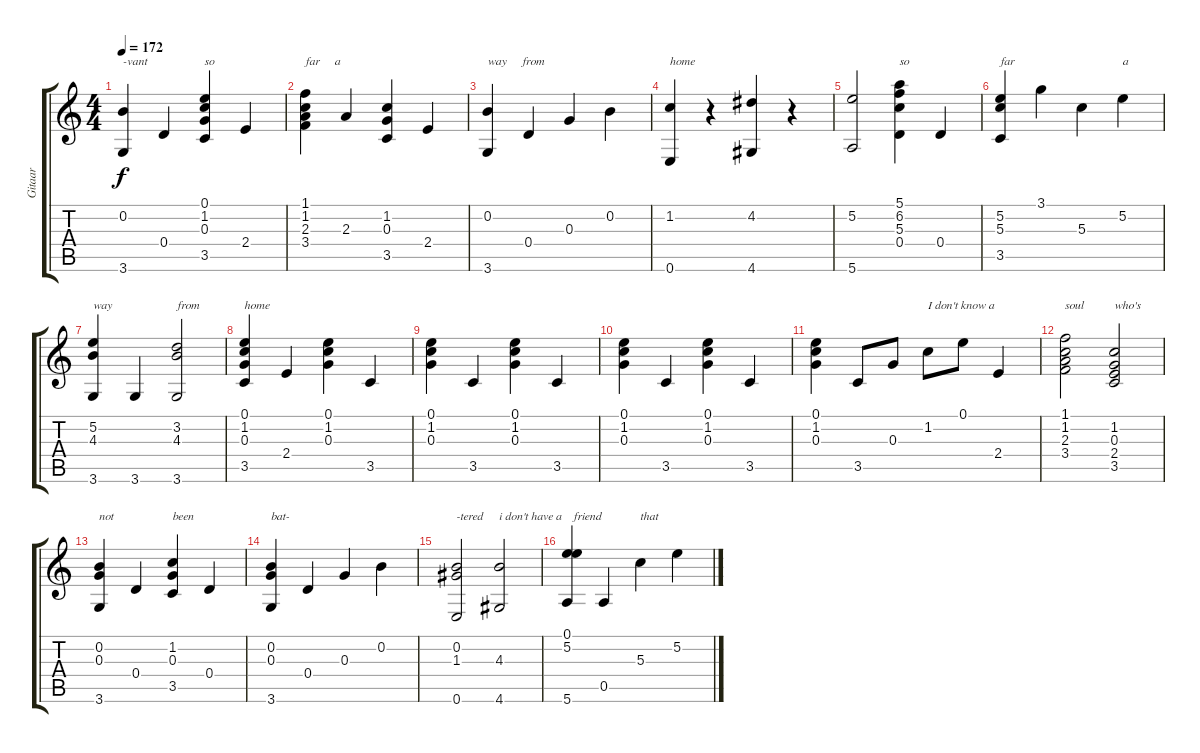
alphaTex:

\track ("Gitaar" "Gitaar") {instrument acousticguitarnylon}
\staff {score tabs}
\tuning (E4 B3 G3 D3 A2 E2) {hide}
\ts (4 4)
\tempo 172
\clef g2
\ks c
(0.2 3.6).4{txt "-vant" dy f} 0.4.4 (0.1 1.2 0.3 3.5).4{txt "so"} 2.4.4 |
(1.1 1.2 2.3 3.4).4{txt "far     a"} 2.3.4 (1.2 0.3 3.5).4 2.4.4 |
(0.2 3.6).4{txt "way     from"} 0.4.4 0.3.4 0.2.4 |
(1.2 0.6).4{txt "home"} r.4 (4.2 4.6).4 r.4 |
(5.2 5.6).2 (5.1 6.2 5.3 0.4).4{txt "so"} 0.4.4 |
(5.2 5.3 3.5).4{txt "far"} 3.1.4 5.3.4 5.2.4{txt "a"} |
(5.2 4.3 3.6).4{txt "way"} 3.6.4 (3.2 4.3 3.6).2{txt "from"} |
(0.1 1.2 0.3 3.5).4{txt "home"} 2.4.4 (0.1 1.2 0.3).4 3.5.4 |
(0.1 1.2 0.3).4 3.5.4 (0.1 1.2 0.3).4 3.5.4 |
(0.1 1.2 0.3).4 3.5.4 (0.1 1.2 0.3).4 3.5.4 |
(0.1 1.2 0.3).4 3.5.8 0.3.8 1.2.8{txt "I don't know a"} 0.1.8 2.4.4 |
(1.1 1.2 2.3 3.4).2{txt "soul"} (1.2 0.3 2.4 3.5).2{txt "who's"} |
(0.2 0.3 3.6).4{txt "not"} 0.4.4 (1.2 0.3 3.5).4{txt "been"} 0.4.4 |
(0.2 0.3 3.6).4{txt "bat-"} 0.4.4 0.3.4 0.2.4 |
(0.2 1.3 0.6).2{txt "-tered"} (4.3 4.6).2{txt "i don't have a"} |
(0.1 5.2 5.6).4{txt "  friend"} 0.5.4 5.3.4{txt "that"} 5.2.4
